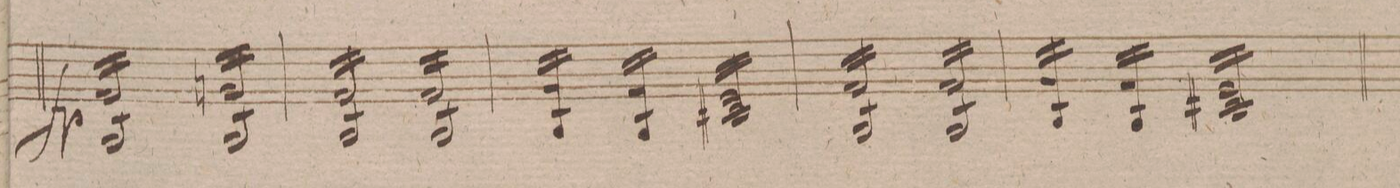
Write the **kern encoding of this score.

**kern	**dynam
*I"Violino 2do	*
*clefG2	*
*k[f#]	*
*met(c)	*
*M4/4	*
*tremolo	*
16f#LL 16B	fp
16f# 16B	.
16f# 16B	.
16f# 16B	.
16f# 16B	.
16f# 16B	.
16f# 16B	.
16f#JJ 16B	.
16gnLL 16B	.
16g 16B	.
16g 16B	.
16g 16B	.
16g 16B	.
16g 16B	.
16g 16B	.
16gJJ 16B	.
=39	=39
16f#LL 16B	.
16f# 16B	.
16f# 16B	.
16f# 16B	.
16f# 16B	.
16f# 16B	.
16f# 16B	.
16f#JJ 16B	.
16f#LL 16B	.
16f# 16B	.
16f# 16B	.
16f# 16B	.
16f# 16B	.
16f# 16B	.
16f# 16B	.
16f#JJ 16B	.
=40	=40
16gLL 16B	.
16g 16B	.
16g 16B	.
16gJJ 16B	.
16f#LL 16B	.
16f# 16B	.
16f# 16B	.
16f#JJ 16B	.
16eLL 16c#X	.
16e 16c#	.
16e 16c#	.
16e 16c#	.
16e 16c#	.
16e 16c#	.
16e 16c#	.
16eJJ 16c#	.
=41	=41
16f#LL 16B	.
16f# 16B	.
16f# 16B	.
16f# 16B	.
16f# 16B	.
16f# 16B	.
16f# 16B	.
16f#JJ 16B	.
16f#LL 16B	.
16f# 16B	.
16f# 16B	.
16f# 16B	.
16f# 16B	.
16f# 16B	.
16f# 16B	.
16f#JJ 16B	.
=42	=42
16gLL 16B	.
16g 16B	.
16g 16B	.
16gJJ 16B	.
16f#LL 16B	.
16f# 16B	.
16f# 16B	.
16f#JJ 16B	.
16eLL 16c#X	.
16e 16c#	.
16e 16c#	.
16e 16c#	.
16e 16c#	.
16e 16c#	.
16e 16c#	.
16eJJ 16c#	.
=43	=43
*-	*-
